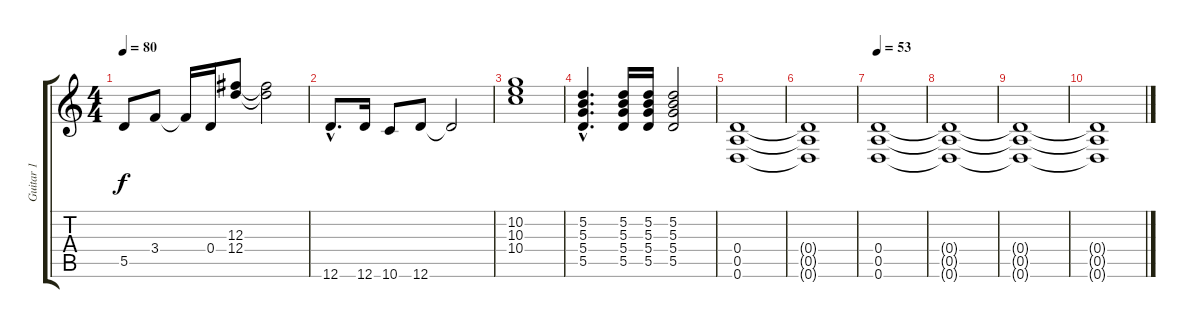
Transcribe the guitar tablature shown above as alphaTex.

\track ("Guitar 1" "Guitar 1") {instrument electricguitarclean}
\staff {score tabs}
\tuning (D4 A3 Gb3 D3 A2 D2) {hide}
\ts (4 4)
\tempo 80
\clef g2
\ks c
5.5.8{dy f} 3.4.8 3.4{t}.16 0.4.16 (12.3 12.4).8 (12.3{t} 12.4{t}).2 |
12.6{hac}.8{d} 12.6.16 10.6.8 12.6.8 12.6{t}.2 |
(10.2 10.3 10.4).1 |
(5.2{hac} 5.3{hac} 5.4{hac} 5.5{hac}).4{d} (5.2 5.3 5.4 5.5).16 (5.2 5.3 5.4 5.5).16 (5.2 5.3 5.4 5.5).2 |
(0.4 0.5 0.6).1 |
(0.4{t} 0.5{t} 0.6{t}).1 |
\tempo 53
(0.4 0.5 0.6).1 |
(0.4{t} 0.5{t} 0.6{t}).1 |
(0.4{t} 0.5{t} 0.6{t}).1 |
(0.4{t} 0.5{t} 0.6{t}).1
